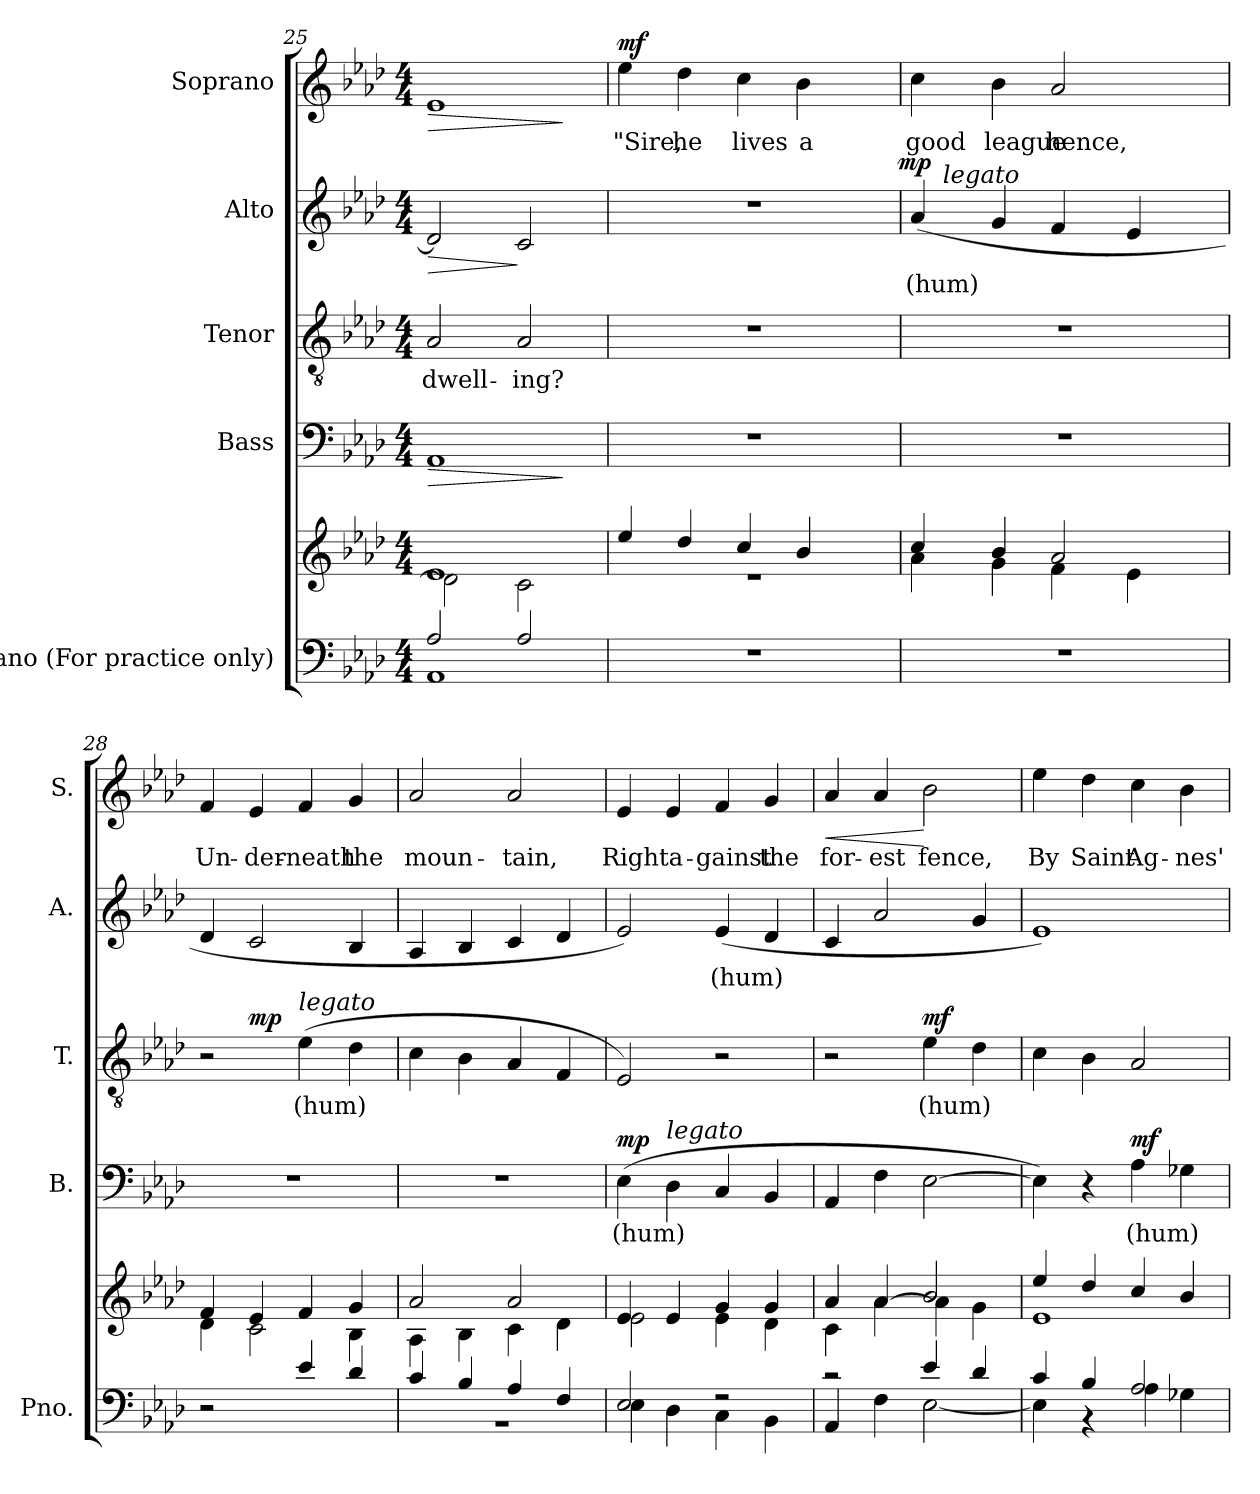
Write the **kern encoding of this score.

**kern	**kern	**kern	**text	**dynam	**kern	**text	**dynam	**kern	**text	**dynam	**kern	**text	**dynam
*part5	*part5	*part4	*part4	*part4	*part3	*part3	*part3	*part2	*part2	*part2	*part1	*part1	*part1
*staff6	*staff5	*staff4	*staff4	*staff4	*staff3	*staff3	*staff3	*staff2	*staff2	*staff2	*staff1	*staff1	*staff1
*I"Piano (For practice only)	*	*I"Bass	*	*	*I"Tenor	*	*	*I"Alto	*	*	*I"Soprano	*	*
*I'Pno.	*	*I'B.	*	*	*I'T.	*	*	*I'A.	*	*	*I'S.	*	*
*clefF4	*clefG2	*clefF4	*	*	*clefGv2	*	*	*clefG2	*	*	*clefG2	*	*
*	*	*	*	*	*ITrd7c12	*	*	*	*	*	*	*	*
*k[b-e-a-d-]	*k[b-e-a-d-]	*k[b-e-a-d-]	*	*	*k[b-e-a-d-]	*	*	*k[b-e-a-d-]	*	*	*k[b-e-a-d-]	*	*
*A-:	*A-:	*A-:	*	*	*A-:	*	*	*A-:	*	*	*A-:	*	*
*M4/4	*M4/4	*M4/4	*	*	*M4/4	*	*	*M4/4	*	*	*M4/4	*	*
=25	=25	=25	=25	=25	=25	=25	=25	=25	=25	=25	=25	=25	=25
*^	*^	*	*	*	*	*	*	*	*	*	*	*	*
!	!	!	!	!	!	!LO:HP:b	!	!	!	!	!	!	!	!	!
!	!	!	!	!	!	!	!	!LO:LY:b:color=#000000	!	!	!	!LO:HP:b	!	!	!LO:HP:b
2A-i/	1AA-i	1e-i	2d-i\]	1AA-i	.	>	2AA-i/	dwell-	.	2d-i/]	.	>	1e-i	.	>
!	!	!	!	!	!	!	!	!LO:LY:b:color=#000000	!	!	!	!	!	!	!
2A-i/	.	.	2ci\	.	.	.	2AA-i/	-ing?	.	2ci/	.	]	.	.	.
*v	*v	*	*	*	*	*	*	*	*	*	*	*	*	*	*
*	*v	*v	*	*	*	*	*	*	*	*	*	*	*	*
.	.	.	.	]	.	.	.	.	.	.	.	.	]
!!LO:PB:g=z
=26	=26	=26	=26	=26	=26	=26	=26	=26	=26	=26	=26	=26	=26
*	*^	*	*	*	*	*	*	*	*	*	*	*	*
!	!	!	!	!	!	!	!	!	!	!	!	!	!LO:LY:b:color=#000000	!
*	*	*	*	*	*	*	*	*	*^	*	*	*	*	*
1r	4ee-i/	1r	1r	.	.	1r	.	.	1r	2ryy	.	.	4ee-i\	"Sire,	mf
!	!	!	!	!	!	!	!	!	!	!	!	!	!	!LO:LY:b:color=#000000	!
.	4dd-i/	.	.	.	.	.	.	.	.	.	.	.	4dd-i\	he	.
!	!	!	!	!	!	!	!	!	!	!	!	!	!	!LO:LY:b:color=#000000	!
.	4cci/	.	.	.	.	.	.	.	.	4ryy	.	.	4cci\	lives	.
!	!	!	!	!	!	!	!	!	!	!	!	!	!	!LO:LY:b:color=#000000	!
.	4b-i/	.	.	.	.	.	.	.	.	8ryy	.	.	4b-i\	a	.
.	.	.	.	.	.	.	.	.	.	16ryy	.	.	.	.	.
.	.	.	.	.	.	.	.	.	.	32ryy	.	.	.	.	.
.	.	.	.	.	.	.	.	.	.	64ryy	.	.	.	.	.
.	.	.	.	.	.	.	.	.	.	128...ryy	.	.	.	.	.
.	.	.	.	.	.	.	.	.	.	1024ryy	.	mp	.	.	.
=27	=27	=27	=27	=27	=27	=27	=27	=27	=27	=27	=27	=27	=27	=27	=27
!	!	!	!	!	!	!	!	!	!	!	!LO:LY:b:color=#000000	!	!	!	!
!	!	!	!	!	!	!	!	!	!	!	!	!	!	!LO:LY:b:color=#000000	!
1r	4cci/	4a-i\	1r	.	.	1r	.	.	(4a-i/	16ryy	(hum)	.	4cci\	good	.
.	.	.	.	.	.	.	.	.	.	256.ryy	.	.	.	.	.
!	!	!	!	!	!	!	!	!	!	!LO:TX:a:i:t=legato	!	!	!	!	!
.	.	.	.	.	.	.	.	.	.	2ryy	.	.	.	.	.
!	!	!	!	!	!	!	!	!	!	!	!	!	!	!LO:LY:b:color=#000000	!
.	4b-i/	4gi\	.	.	.	.	.	.	4gi/	.	.	.	4b-i\	league	.
!	!	!	!	!	!	!	!	!	!	!	!	!	!	!LO:LY:b:color=#000000	!
.	2a-i/	4fi\	.	.	.	.	.	.	4fi/	.	.	.	2a-i/	hence,	.
.	.	.	.	.	.	.	.	.	.	4ryy	.	.	.	.	.
.	.	4e-i\	.	.	.	.	.	.	4e-i/	.	.	.	.	.	.
.	.	.	.	.	.	.	.	.	.	8ryy	.	.	.	.	.
.	.	.	.	.	.	.	.	.	.	32ryy	.	.	.	.	.
.	.	.	.	.	.	.	.	.	.	64ryy	.	.	.	.	.
.	.	.	.	.	.	.	.	.	.	128ryy	.	.	.	.	.
.	.	.	.	.	.	.	.	.	.	512ryy	.	.	.	.	.
*	*	*	*	*	*	*	*	*	*v	*v	*	*	*	*	*
=28	=28	=28	=28	=28	=28	=28	=28	=28	=28	=28	=28	=28	=28	=28
*	*	*	*	*	*	*	*	*	*^	*	*	*	*	*
!	!	!	!	!	!	!	!	!	!	!	!	!	!	!LO:LY:b:color=#000000	!
*	*	*	*	*	*	*^	*	*	*v	*v	*	*	*	*	*
2r	4fi/	4d-i\	1r	.	.	2r	4ryy	.	.	4d-i/	.	.	4fi/	Un-	.
!	!	!	!	!	!	!	!	!	!	!	!	!	!	!LO:LY:b:color=#000000	!
.	4e-i/	2ci\	.	.	.	.	2.ryy	.	mp	2ci/	.	.	4e-i/	-der-	.
!	!	!	!	!	!	!	!	!LO:LY:b:color=#000000	!	!	!	!	!	!	!
!	!	!	!	!	!	!LO:TX:a:i:t=legato	!	!	!	!	!	!	!	!	!
!	!	!	!	!	!	!	!	!	!	!	!	!	!	!LO:LY:b:color=#000000	!
4e-i/	4fi/	.	.	.	.	(4E-i\	.	(hum)	.	.	.	.	4fi/	-neath	.
!	!	!	!	!	!	!	!	!	!	!	!	!	!	!LO:LY:b:color=#000000	!
4d-i/	4gi/	4B-i\	.	.	.	4D-i\	.	.	.	4B-i/	.	.	4gi/	the	.
*	*	*	*	*	*	*v	*v	*	*	*	*	*	*	*	*
=29	=29	=29	=29	=29	=29	=29	=29	=29	=29	=29	=29	=29	=29	=29
*^	*	*	*	*	*	*	*	*	*	*	*	*	*	*
*	*	*	*	*	*	*	*^	*	*	*	*	*	*	*	*
!	!	!	!	!	!	!	!	!	!	!	!	!	!	!	!LO:LY:b:color=#000000	!
*	*	*	*	*	*	*	*v	*v	*	*	*	*	*	*	*	*
4ci/	1r	2a-i/	4A-i\	1r	.	.	4Ci\	.	.	4A-i/	.	.	2a-i/	moun-	.
4B-i/	.	.	4B-i\	.	.	.	4BB-i\	.	.	4B-i/	.	.	.	.	.
!	!	!	!	!	!	!	!	!	!	!	!	!	!	!LO:LY:b:color=#000000	!
4A-i/	.	2a-i/	4ci\	.	.	.	4AA-i/	.	.	4ci/	.	.	2a-i/	-tain,	.
4Fi/	.	.	4d-i\	.	.	.	4FFi/	.	.	4d-i/	.	.	.	.	.
=30	=30	=30	=30	=30	=30	=30	=30	=30	=30	=30	=30	=30	=30	=30	=30
!	!	!	!	!	!LO:LY:b:color=#000000	!	!	!	!	!	!	!	!	!	!
!	!	!	!	!	!	!	!	!	!	!	!	!	!	!LO:LY:b:color=#000000	!
2E-i/	4E-i\	4e-i/	2e-i\	(4E-i\	(hum)	mp	2EE-i/)	.	.	2e-i/)	.	.	4e-i/	Right	.
!	!	!	!	!LO:TX:a:i:t=legato	!	!	!	!	!	!	!	!	!	!	!
!	!	!	!	!	!	!	!	!	!	!	!	!	!	!LO:LY:b:color=#000000	!
.	4D-i\	4e-i/	.	4D-i\	.	.	.	.	.	.	.	.	4e-i/	a-	.
!	!	!	!	!	!	!	!	!	!	!	!LO:LY:b:color=#000000	!	!	!	!
!	!	!	!	!	!	!	!	!	!	!	!	!	!	!LO:LY:b:color=#000000	!
2r	4Ci\	4gi/	4e-i\	4Ci/	.	.	2r	.	.	(4e-i/	(hum)	.	4fi/	-gainst	.
!	!	!	!	!	!	!	!	!	!	!	!	!	!	!LO:LY:b:color=#000000	!
.	4BB-i\	4gi/	4d-i\	4BB-i/	.	.	.	.	.	4d-i/	.	.	4gi/	the	.
=31	=31	=31	=31	=31	=31	=31	=31	=31	=31	=31	=31	=31	=31	=31	=31
!	!	!	!	!	!	!	!	!	!	!	!	!	!	!LO:LY:b:color=#000000	!LO:HP:b
2r	4AA-i/	4a-i/	4ci\	4AA-i/	.	.	2r	.	.	4ci/	.	.	4a-i/	for-	<
!	!	!	!	!	!	!	!	!	!	!	!	!	!	!LO:LY:b:color=#000000	!
.	4Fi\	[4a-i/	4a-i\	4Fi\	.	.	.	.	.	2a-i/	.	.	4a-i/	-est	.
!	!	!	!	!	!	!	!	!LO:LY:b:color=#000000	!	!	!	!	!	!	!
!	!	!	!	!	!	!	!	!	!	!	!	!	!	!LO:LY:b:color=#000000	!
4e-i/	[2E-i\	2b-i/	4a-i\]	[2E-i\	.	.	4E-i\	(hum)	mf	.	.	.	2b-i\	fence,	[
4d-i/	.	.	4gi\	.	.	.	4D-i\	.	.	4gi/	.	.	.	.	.
!!LO:LB:g=z
=32	=32	=32	=32	=32	=32	=32	=32	=32	=32	=32	=32	=32	=32	=32	=32
!	!	!	!	!	!	!	!	!	!	!	!	!	!	!LO:LY:b:color=#000000	!
4ci/	4E-i\]	4ee-i/	1e-i	4E-i\])	.	.	4Ci\	.	.	1e-i)	.	.	4ee-i\	By	.
!	!	!	!	!	!	!	!	!	!	!	!	!	!	!LO:LY:b:color=#000000	!
4B-i/	4r	4dd-i/	.	4r	.	.	4BB-i\	.	.	.	.	.	4dd-i\	Saint	.
!	!	!	!	!	!LO:LY:b:color=#000000	!	!	!	!	!	!	!	!	!	!
!	!	!	!	!	!	!	!	!	!	!	!	!	!	!LO:LY:b:color=#000000	!
2A-i/	4A-i\	4cci/	.	4A-i\	(hum)	mf	2AA-i/	.	.	.	.	.	4cci\	Ag-	.
!	!	!	!	!	!	!	!	!	!	!	!	!	!	!LO:LY:b:color=#000000	!
.	4G-Xi\	4b-i/	.	4G-Xi\	.	.	.	.	.	.	.	.	4b-i\	-nes'	.
*v	*v	*	*	*	*	*	*	*	*	*	*	*	*	*	*
*	*v	*v	*	*	*	*	*	*	*	*	*	*	*	*
=	=	=	=	=	=	=	=	=	=	=	=	=	=
*-	*-	*-	*-	*-	*-	*-	*-	*-	*-	*-	*-	*-	*-
